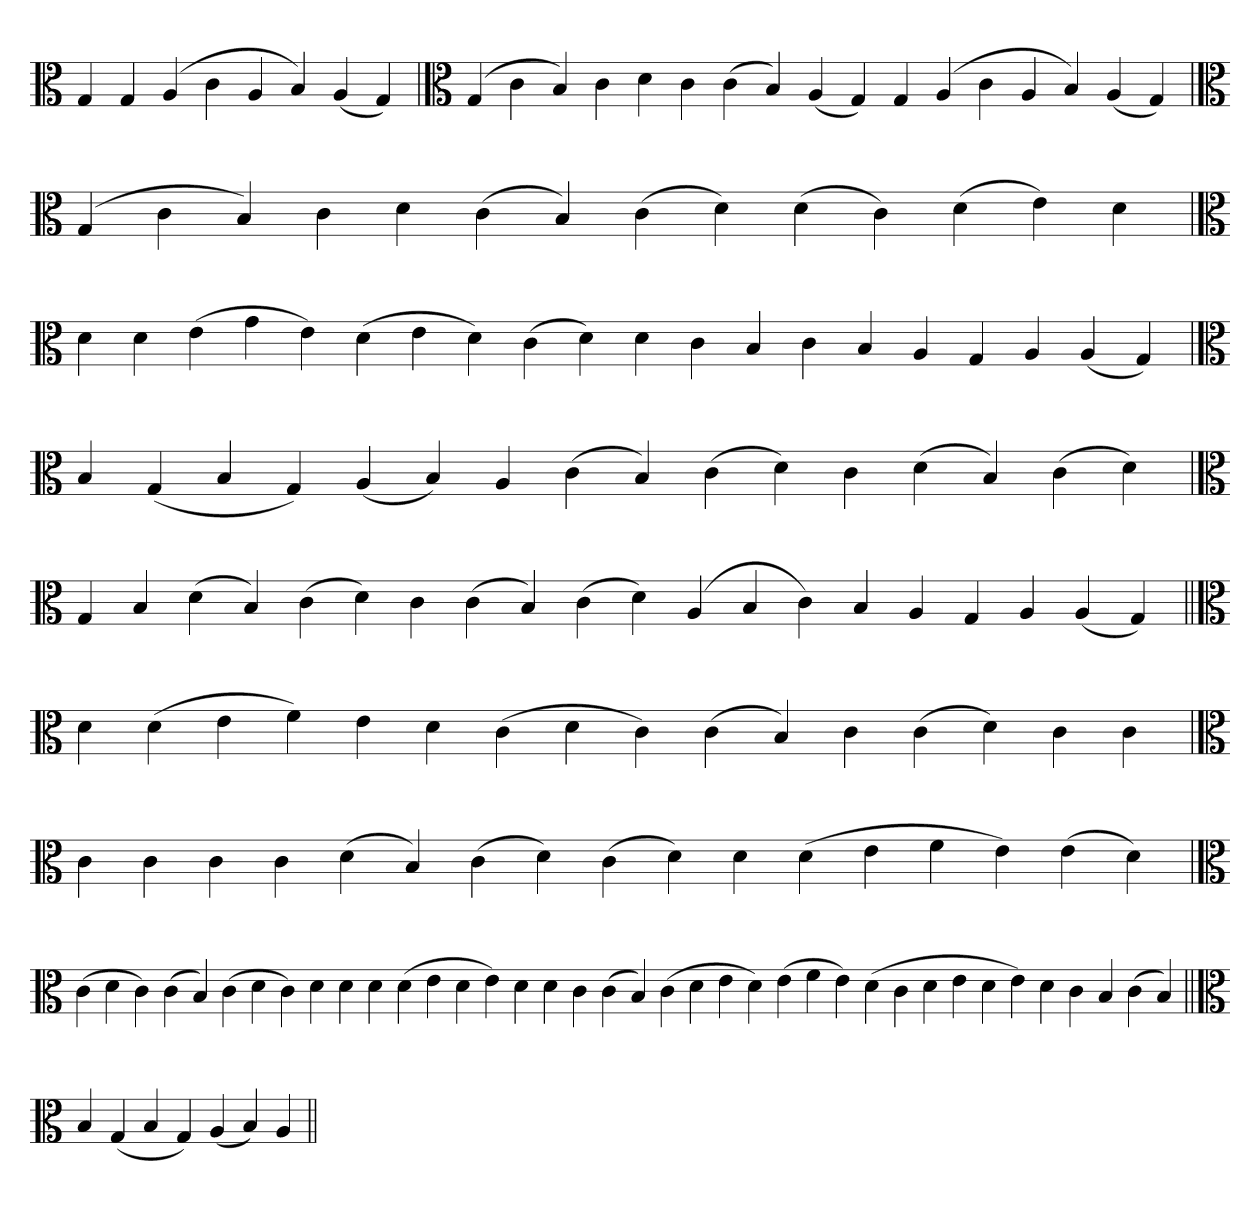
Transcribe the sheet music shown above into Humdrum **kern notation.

**kern
*part1
*staff1
*clefC3
=
4G
4G
(4A
4c
4A
4B)
(4A
4G)
=`
*clefC3
(4G
4c
4B)
4c
4d
4c
(4c
4B)
(4A
4G)
4G
(4A
4c
4A
4B)
(4A
4G)
='
*clefC3
(4G
4c
4B)
4c
4d
(4c
4B)
(4c
4d)
(4d
4c)
(4d
4e)
4d
=`
*clefC3
4d
4d
(4e
4g
4e)
(4d
4e
4d)
(4c
4d)
4d
4c
4B
4c
4B
4A
4G
4A
(4A
4G)
='
*clefC3
4B
(4G
4B
4G)
(4A
4B)
4A
(4c
4B)
(4c
4d)
4c
(4d
4B)
(4c
4d)
=`
*clefC3
4G
4B
(4d
4B)
(4c
4d)
4c
(4c
4B)
(4c
4d)
(4A
4B
4c)
4B
4A
4G
4A
(4A
4G)
=||
*clefC3
4d
(4d
4e
4f)
4e
4d
(4c
4d
4c)
(4c
4B)
4c
(4c
4d)
4c
4c
=`
*clefC3
4c
4c
4c
4c
(4d
4B)
(4c
4d)
(4c
4d)
4d
(4d
4e
4f
4e)
(4e
4d)
='
*clefC3
(4c
4d
4c)
(4c
4B)
(4c
4d
4c)
4d
4d
4d
(4d
4e
4d
4e)
4d
4d
4c
(4c
4B)
(4c
4d
4e
4d)
(4e
4f
4e)
(4d
4c
4d
4e
4d
4e)
4d
4c
4B
(4c
4B)
=||
*clefC3
4B
(4G
4B
4G)
(4A
4B)
4A
=||
*-
